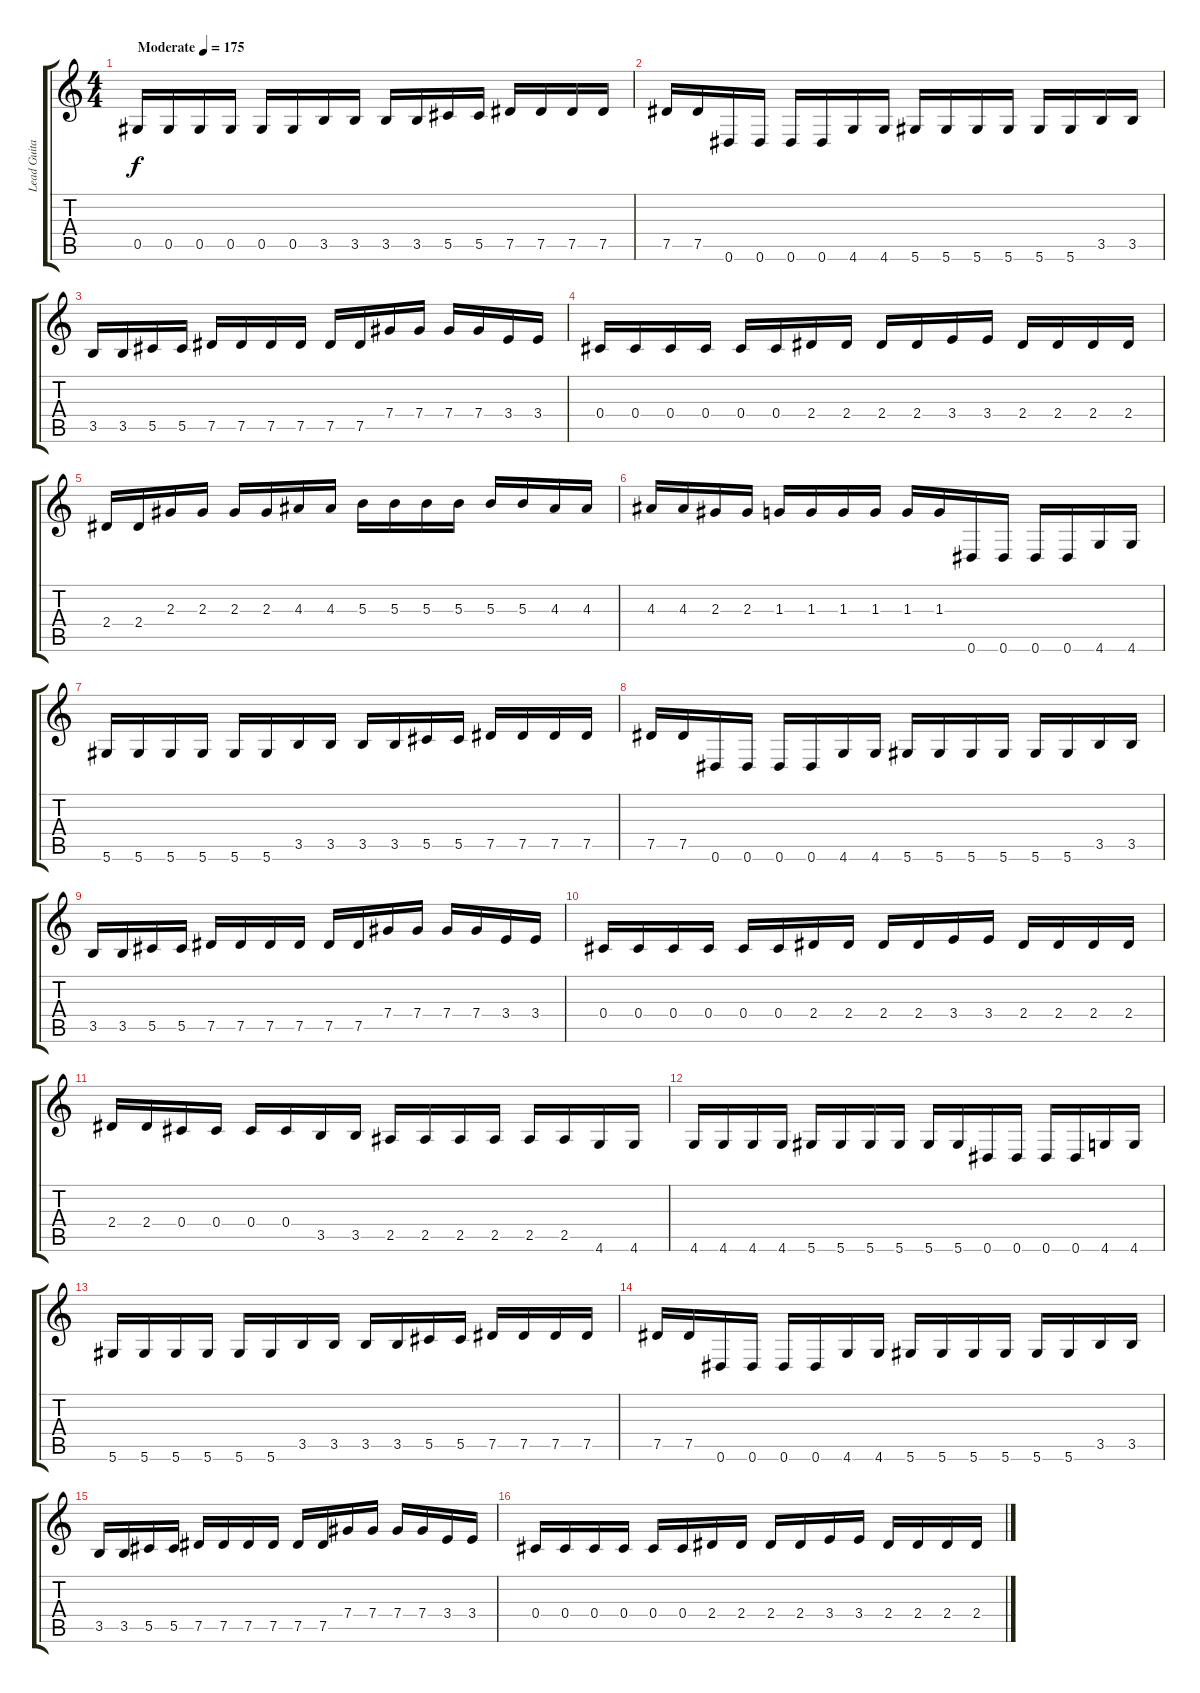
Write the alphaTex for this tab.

\track ("Lead Guitar" "Lead Guita") {instrument distortionguitar}
\staff {score tabs}
\tuning (Eb4 Bb3 Gb3 Db3 Ab2 Eb2) {hide}
\ts (4 4)
\tempo (175 "Moderate")
\clef g2
\ks c
0.5.16{dy f instrument distortionguitar} 0.5.16 0.5.16 0.5.16 0.5.16 0.5.16 3.5.16 3.5.16 3.5.16 3.5.16 5.5.16 5.5.16 7.5.16 7.5.16 7.5.16 7.5.16 |
7.5.16 7.5.16 0.6.16 0.6.16 0.6.16 0.6.16 4.6.16 4.6.16 5.6.16 5.6.16 5.6.16 5.6.16 5.6.16 5.6.16 3.5.16 3.5.16 |
3.5.16 3.5.16 5.5.16 5.5.16 7.5.16 7.5.16 7.5.16 7.5.16 7.5.16 7.5.16 7.4.16 7.4.16 7.4.16 7.4.16 3.4.16 3.4.16 |
0.4.16 0.4.16 0.4.16 0.4.16 0.4.16 0.4.16 2.4.16 2.4.16 2.4.16 2.4.16 3.4.16 3.4.16 2.4.16 2.4.16 2.4.16 2.4.16 |
2.4.16 2.4.16 2.3.16 2.3.16 2.3.16 2.3.16 4.3.16 4.3.16 5.3.16 5.3.16 5.3.16 5.3.16 5.3.16 5.3.16 4.3.16 4.3.16 |
4.3.16 4.3.16 2.3.16 2.3.16 1.3.16 1.3.16 1.3.16 1.3.16 1.3.16 1.3.16 0.6.16 0.6.16 0.6.16 0.6.16 4.6.16 4.6.16 |
5.6.16 5.6.16 5.6.16 5.6.16 5.6.16 5.6.16 3.5.16 3.5.16 3.5.16 3.5.16 5.5.16 5.5.16 7.5.16 7.5.16 7.5.16 7.5.16 |
7.5.16 7.5.16 0.6.16 0.6.16 0.6.16 0.6.16 4.6.16 4.6.16 5.6.16 5.6.16 5.6.16 5.6.16 5.6.16 5.6.16 3.5.16 3.5.16 |
3.5.16 3.5.16 5.5.16 5.5.16 7.5.16 7.5.16 7.5.16 7.5.16 7.5.16 7.5.16 7.4.16 7.4.16 7.4.16 7.4.16 3.4.16 3.4.16 |
0.4.16 0.4.16 0.4.16 0.4.16 0.4.16 0.4.16 2.4.16 2.4.16 2.4.16 2.4.16 3.4.16 3.4.16 2.4.16 2.4.16 2.4.16 2.4.16 |
2.4.16 2.4.16 0.4.16 0.4.16 0.4.16 0.4.16 3.5.16 3.5.16 2.5.16 2.5.16 2.5.16 2.5.16 2.5.16 2.5.16 4.6.16 4.6.16 |
4.6.16 4.6.16 4.6.16 4.6.16 5.6.16 5.6.16 5.6.16 5.6.16 5.6.16 5.6.16 0.6.16 0.6.16 0.6.16 0.6.16 4.6.16 4.6.16 |
5.6.16 5.6.16 5.6.16 5.6.16 5.6.16 5.6.16 3.5.16 3.5.16 3.5.16 3.5.16 5.5.16 5.5.16 7.5.16 7.5.16 7.5.16 7.5.16 |
7.5.16 7.5.16 0.6.16 0.6.16 0.6.16 0.6.16 4.6.16 4.6.16 5.6.16 5.6.16 5.6.16 5.6.16 5.6.16 5.6.16 3.5.16 3.5.16 |
3.5.16 3.5.16 5.5.16 5.5.16 7.5.16 7.5.16 7.5.16 7.5.16 7.5.16 7.5.16 7.4.16 7.4.16 7.4.16 7.4.16 3.4.16 3.4.16 |
0.4.16 0.4.16 0.4.16 0.4.16 0.4.16 0.4.16 2.4.16 2.4.16 2.4.16 2.4.16 3.4.16 3.4.16 2.4.16 2.4.16 2.4.16 2.4.16
